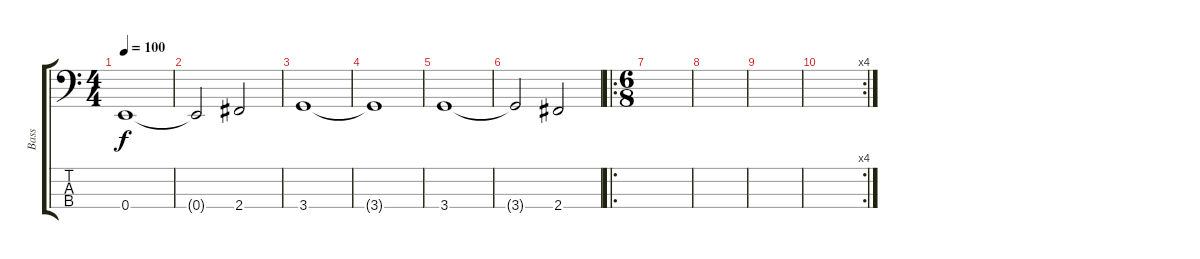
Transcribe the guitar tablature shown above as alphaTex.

\track ("Bass" "Bass") {instrument electricbassfinger}
\staff {score tabs}
\tuning (G2 D2 A1 E1) {hide}
\ts (4 4)
\tempo 100
\clef f4
\ks c
0.4.1{dy f} |
0.4{t}.2 2.4.2 |
3.4.1 |
3.4{t}.1 |
3.4.1 |
3.4{t}.2 2.4.2 |
\ro
\ts (6 8)
|
|
|
\rc 4
